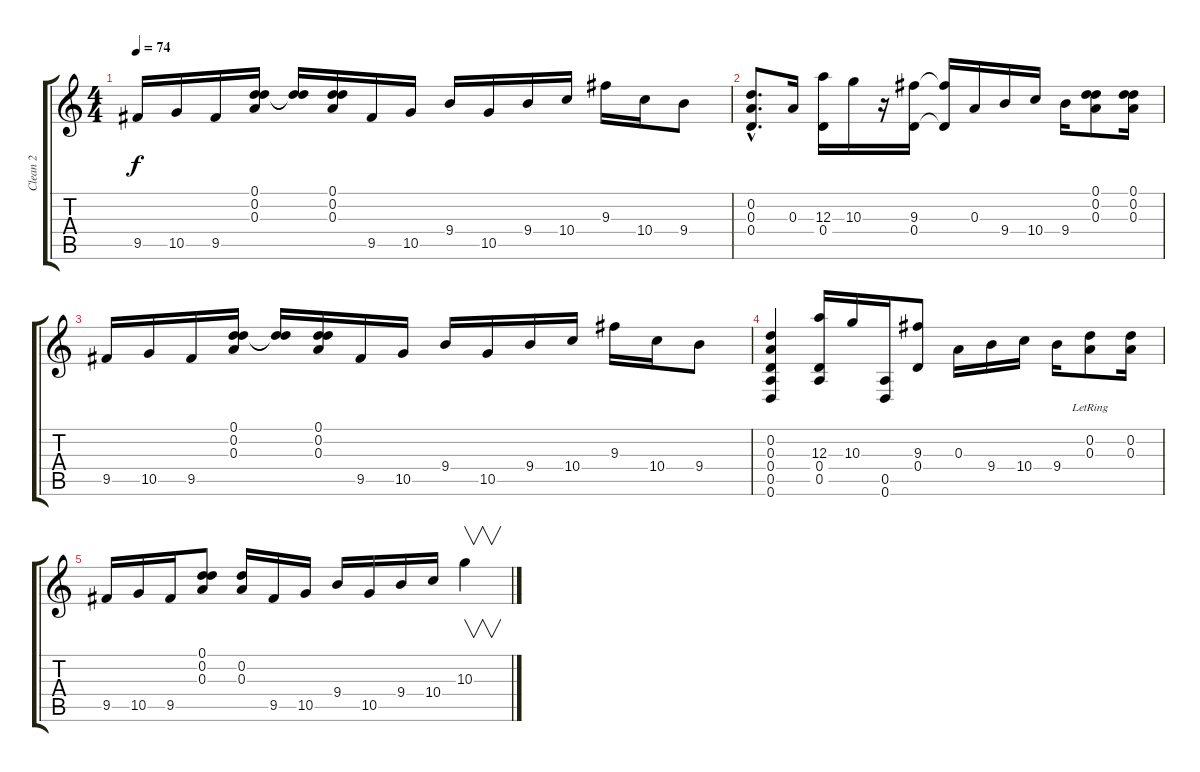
\track ("Clean 2" "Clean 2") {instrument electricguitarclean}
\staff {score tabs}
\tuning (D4 D4 A3 D3 A2 D2) {hide}
\ts (4 4)
\tempo 74
\clef g2
\ks c
9.5.16{dy f} 10.5.16 9.5.16 (0.1 0.2 0.3).16 (0.1{t} 0.2{t}).16 (0.1 0.2 0.3).16 9.5.16 10.5.16 9.4.16 10.5.16 9.4.16 10.4.16 9.3.16 10.4.16 9.4.8 |
(0.2{hac} 0.3{hac} 0.4{hac}).8{d} 0.3.16 (12.3 0.4).16 10.3.16 r.16 (9.3 0.4).16 (9.3{t} 0.4{t}).16 0.3.16 9.4.16 10.4.16 9.4.16 (0.1 0.2 0.3).8 (0.1 0.2 0.3).16 |
9.5.16 10.5.16 9.5.16 (0.1 0.2 0.3).16 (0.1{t} 0.2{t}).16 (0.1 0.2 0.3).16 9.5.16 10.5.16 9.4.16 10.5.16 9.4.16 10.4.16 9.3.16 10.4.16 9.4.8 |
(0.2 0.3 0.4 0.5 0.6).4 (12.3 0.4 0.5).16 10.3.16 (0.5 0.6).16 (9.3 0.4).8 0.3.16 9.4.16 10.4.16 9.4.16 (0.2{lr} 0.3{lr}).8 (0.2 0.3).16 |
9.5.16 10.5.16 9.5.16 (0.1 0.2 0.3).8 (0.2 0.3).16 9.5.16 10.5.16 9.4.16 10.5.16 9.4.16 10.4.16 10.3.4{v}
